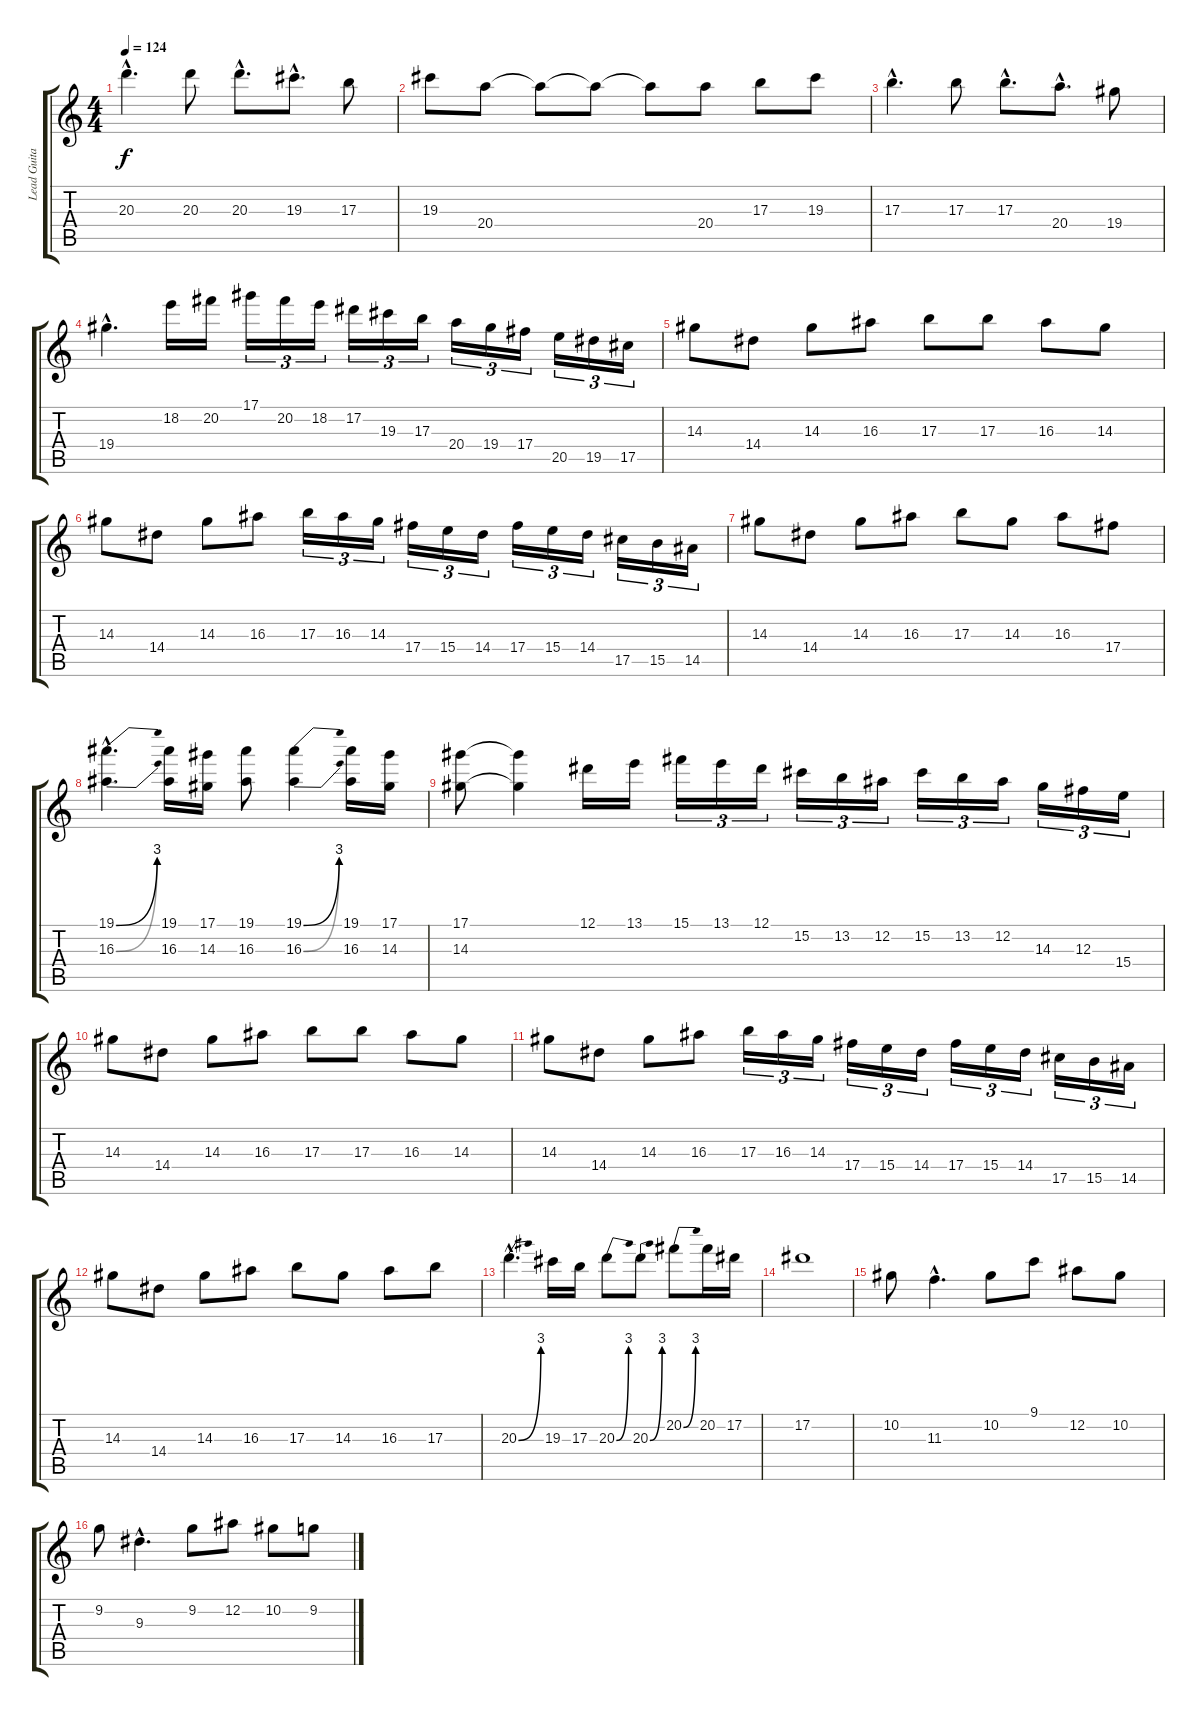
\track ("Lead Guitar" "Lead Guita") {instrument distortionguitar}
\staff {score tabs}
\tuning (Eb4 Bb3 Gb3 Db3 Ab2 Eb2) {hide}
\ts (4 4)
\tempo 124
\clef g2
\ks c
20.3{hac}.4{d dy f} 20.3.8 20.3{hac}.8{d} 19.3{hac}.8{d} 17.3.8 |
19.3.8 20.4.8 20.4{t}.8 20.4{t}.8 20.4{t}.8 20.4.8 17.3.8 19.3.8 |
17.3{hac}.4{d} 17.3.8 17.3{hac}.8{d} 20.4{hac}.8{d} 19.4.8 |
19.4{hac}.4{d} 18.2.16 20.2.16 17.1.16{tu (3 2)} 20.2.16{tu (3 2)} 18.2.16{tu (3 2)} 17.2.16{tu (3 2)} 19.3.16{tu (3 2)} 17.3.16{tu (3 2)} 20.4.16{tu (3 2)} 19.4.16{tu (3 2)} 17.4.16{tu (3 2)} 20.5.16{tu (3 2)} 19.5.16{tu (3 2)} 17.5.16{tu (3 2)} |
14.3.8 14.4.8 14.3.8 16.3.8 17.3.8 17.3.8 16.3.8 14.3.8 |
14.3.8 14.4.8 14.3.8 16.3.8 17.3.16{tu (3 2)} 16.3.16{tu (3 2)} 14.3.16{tu (3 2)} 17.4.16{tu (3 2)} 15.4.16{tu (3 2)} 14.4.16{tu (3 2)} 17.4.16{tu (3 2)} 15.4.16{tu (3 2)} 14.4.16{tu (3 2)} 17.5.16{tu (3 2)} 15.5.16{tu (3 2)} 14.5.16{tu (3 2)} |
14.3.8 14.4.8 14.3.8 16.3.8 17.3.8 14.3.8 16.3.8 17.4.8 |
(19.1{be (bend 0 0 60 12) hac} 16.3{be (bend 0 0 60 12) hac}).4{d} (19.1 16.3).16 (17.1 14.3).16 (19.1 16.3).8 (19.1{be (bend 0 0 60 12)} 16.3{be (bend 0 0 60 12)}).4 (19.1 16.3).16 (17.1 14.3).16 |
(17.1 14.3).8 (17.1{t} 14.3{t}).4 12.1.16 13.1.16 15.1.16{tu (3 2)} 13.1.16{tu (3 2)} 12.1.16{tu (3 2)} 15.2.16{tu (3 2)} 13.2.16{tu (3 2)} 12.2.16{tu (3 2)} 15.2.16{tu (3 2)} 13.2.16{tu (3 2)} 12.2.16{tu (3 2)} 14.3.16{tu (3 2)} 12.3.16{tu (3 2)} 15.4.16{tu (3 2)} |
14.3.8 14.4.8 14.3.8 16.3.8 17.3.8 17.3.8 16.3.8 14.3.8 |
14.3.8 14.4.8 14.3.8 16.3.8 17.3.16{tu (3 2)} 16.3.16{tu (3 2)} 14.3.16{tu (3 2)} 17.4.16{tu (3 2)} 15.4.16{tu (3 2)} 14.4.16{tu (3 2)} 17.4.16{tu (3 2)} 15.4.16{tu (3 2)} 14.4.16{tu (3 2)} 17.5.16{tu (3 2)} 15.5.16{tu (3 2)} 14.5.16{tu (3 2)} |
14.3.8 14.4.8 14.3.8 16.3.8 17.3.8 14.3.8 16.3.8 17.3.8 |
20.3{be (bend 0 0 60 12) hac}.4{d} 19.3.16 17.3.16 20.3{be (bend 0 0 60 12)}.8 20.3{be (bend 0 0 60 12)}.8 20.2{be (bend 0 0 60 12)}.8 20.2.16 17.2.16 |
17.2.1 |
10.2.8 11.3{hac}.4{d} 10.2.8 9.1.8 12.2.8 10.2.8 |
9.2.8 9.3{hac}.4{d} 9.2.8 12.2.8 10.2.8 9.2.8
